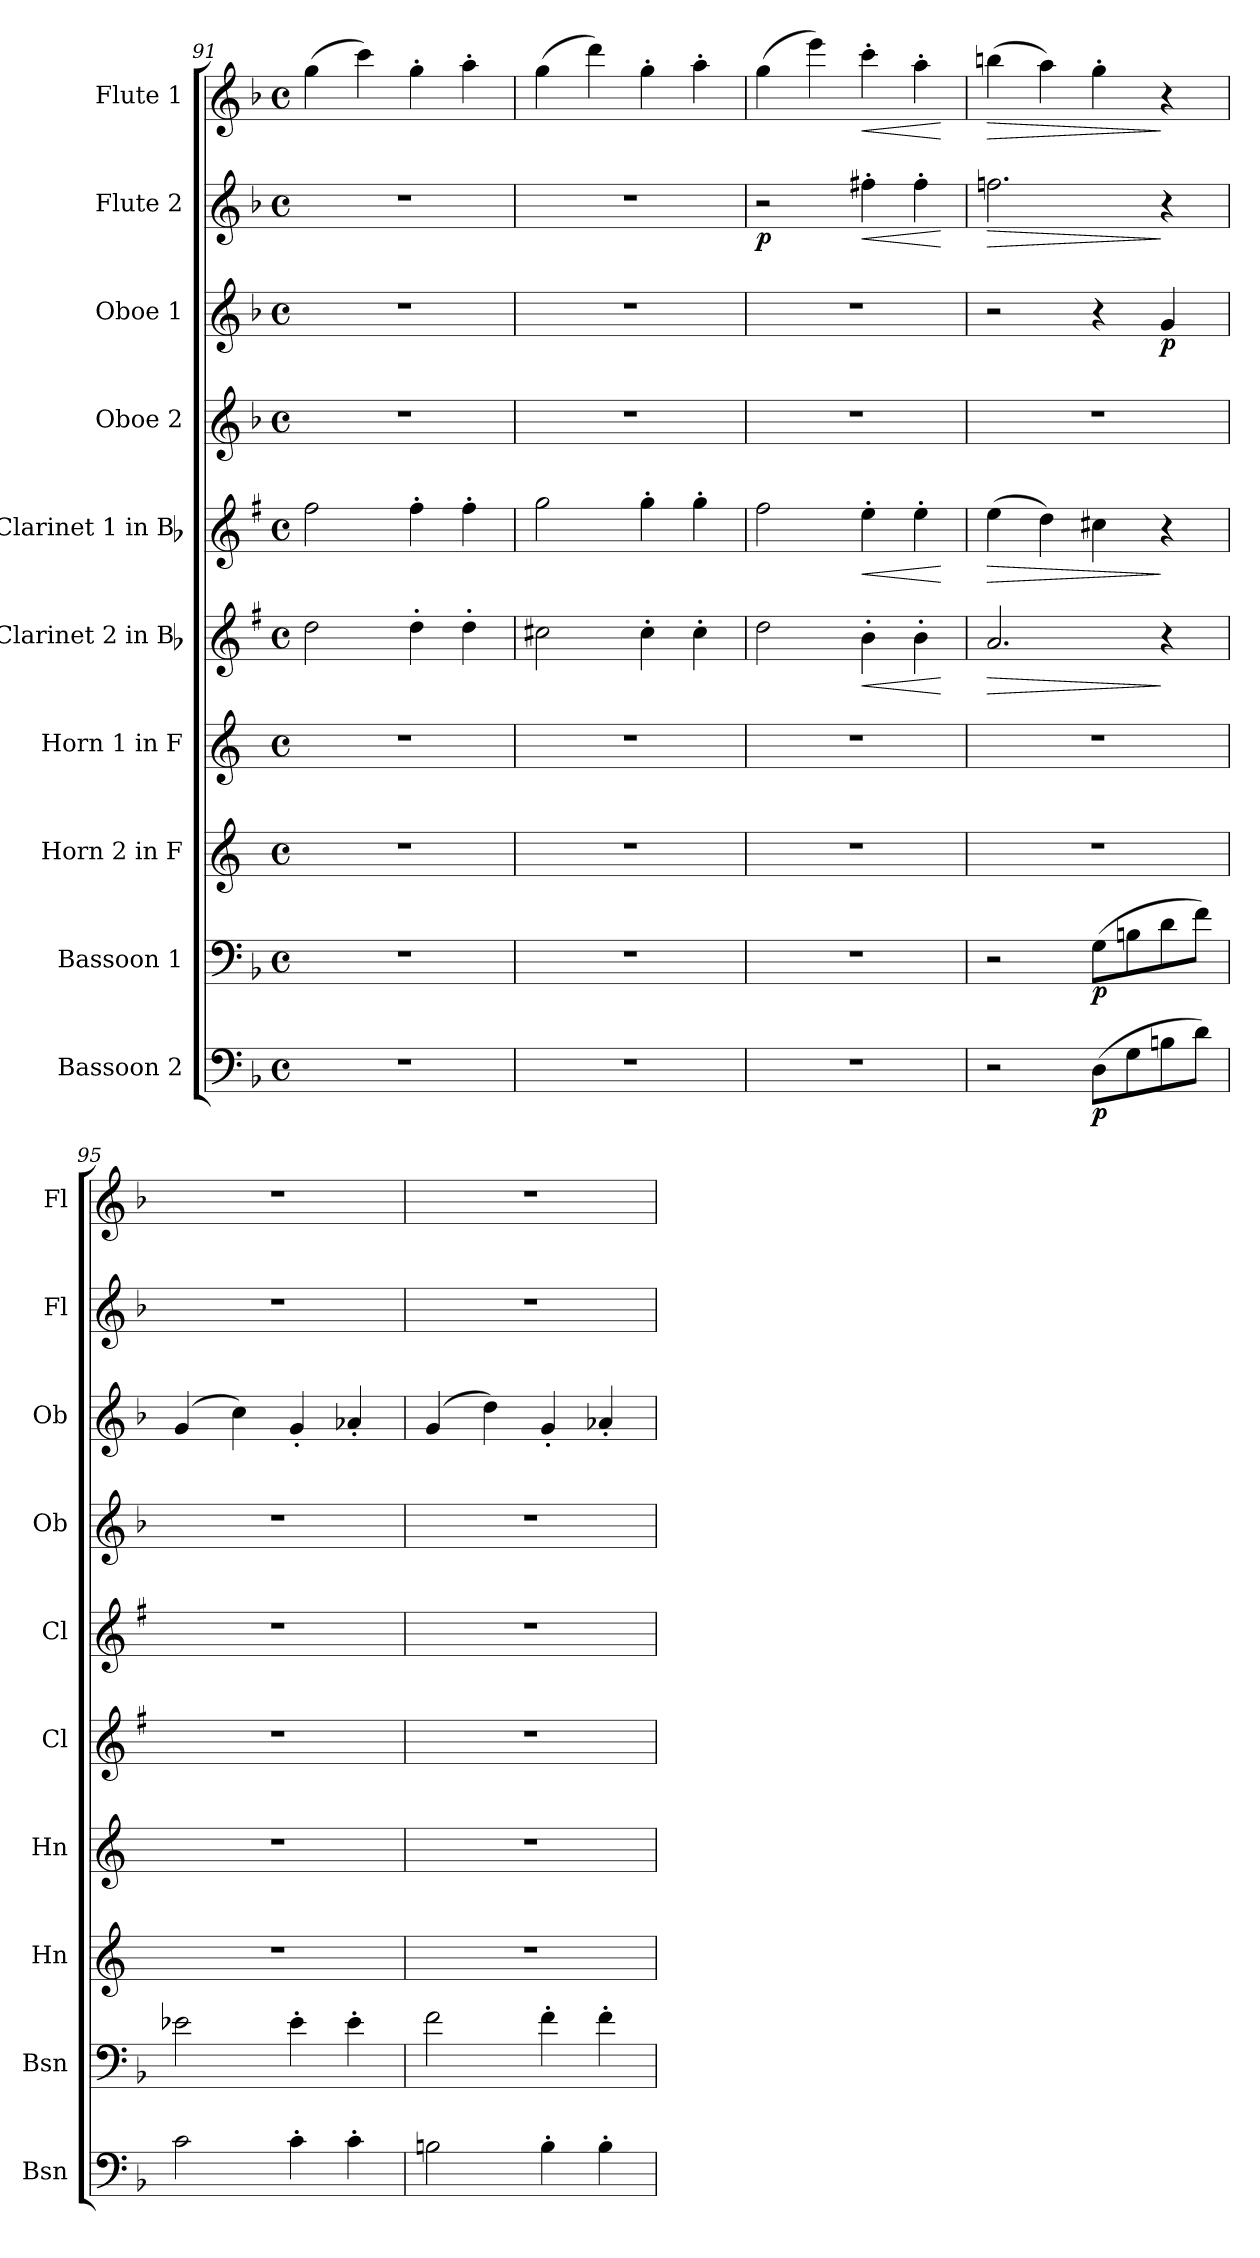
**kern	**dynam	**kern	**dynam	**kern	**kern	**kern	**dynam	**kern	**dynam	**kern	**kern	**dynam	**kern	**dynam	**kern	**dynam
*part10	*part10	*part9	*part9	*part8	*part7	*part6	*part6	*part5	*part5	*part4	*part3	*part3	*part2	*part2	*part1	*part1
*staff10	*staff10	*staff9	*staff9	*staff8	*staff7	*staff6	*staff6	*staff5	*staff5	*staff4	*staff3	*staff3	*staff2	*staff2	*staff1	*staff1
*I"Bassoon 2	*	*I"Bassoon 1	*	*I"Horn 2 in F	*I"Horn 1 in F	*I"Clarinet 2 in Bb	*	*I"Clarinet 1 in Bb	*	*I"Oboe 2	*I"Oboe 1	*	*I"Flute 2	*	*I"Flute 1	*
*I'Bsn	*	*I'Bsn	*	*I'Hn	*I'Hn	*I'Cl	*	*I'Cl	*	*I'Ob	*I'Ob	*	*I'Fl	*	*I'Fl	*
!!LO:LB:g=z
*clefF4	*	*clefF4	*	*clefG2	*clefG2	*clefG2	*	*clefG2	*	*clefG2	*clefG2	*	*clefG2	*	*clefG2	*
*	*	*	*	*ITrd4c7	*ITrd4c7	*ITrd1c2	*	*ITrd1c2	*	*	*	*	*	*	*	*
*k[b-]	*	*k[b-]	*	*k[b-]	*k[b-]	*k[b-]	*	*k[b-]	*	*k[b-]	*k[b-]	*	*k[b-]	*	*k[b-]	*
*M4/4	*	*M4/4	*	*M4/4	*M4/4	*M4/4	*	*M4/4	*	*M4/4	*M4/4	*	*M4/4	*	*M4/4	*
*met(c)	*	*met(c)	*	*met(c)	*met(c)	*met(c)	*	*met(c)	*	*met(c)	*met(c)	*	*met(c)	*	*met(c)	*
=91	=91	=91	=91	=91	=91	=91	=91	=91	=91	=91	=91	=91	=91	=91	=91	=91
1r	.	1r	.	1r	1r	2cc\	.	2ee\	.	1r	1r	.	1r	.	(4gg\	.
.	.	.	.	.	.	.	.	.	.	.	.	.	.	.	4ccc\)	.
.	.	.	.	.	.	4cc'\	.	4ee'\	.	.	.	.	.	.	4gg'\	.
.	.	.	.	.	.	4cc'\	.	4ee'\	.	.	.	.	.	.	4aa'\	.
=92	=92	=92	=92	=92	=92	=92	=92	=92	=92	=92	=92	=92	=92	=92	=92	=92
1r	.	1r	.	1r	1r	2bn\	.	2ff\	.	1r	1r	.	1r	.	(>4gg\	.
.	.	.	.	.	.	.	.	.	.	.	.	.	.	.	4ddd\)	.
.	.	.	.	.	.	4b'\	.	4ff'\	.	.	.	.	.	.	4gg'\	.
.	.	.	.	.	.	4b'\	.	4ff'\	.	.	.	.	.	.	4aa'\	.
=93	=93	=93	=93	=93	=93	=93	=93	=93	=93	=93	=93	=93	=93	=93	=93	=93
!	!	!	!	!	!	!	!	!	!	!	!	!	!	!LO:DY:b	!	!
1r	.	1r	.	1r	1r	2cc\	.	2ee\	.	1r	1r	.	2r	p	(>4gg\	.
.	.	.	.	.	.	.	.	.	.	.	.	.	.	.	4eee\)	.
!	!	!	!	!	!	!	!LO:HP:b	!	!LO:HP:b	!	!	!	!	!LO:HP:b	!	!LO:HP:b
.	.	.	.	.	.	4a'\	<	4dd'\	<	.	.	.	4ff#X'\	<	4ccc'\	<
.	.	.	.	.	.	4a'\	.	4dd'\	.	.	.	.	4ff#'\	.	4aa'\	.
.	.	.	.	.	.	.	[	.	[	.	.	.	.	[	.	[
=94	=94	=94	=94	=94	=94	=94	=94	=94	=94	=94	=94	=94	=94	=94	=94	=94
!	!	!	!	!	!	!	!LO:HP:b	!	!LO:HP:b	!	!	!	!	!LO:HP:b	!	!LO:HP:b
2r	.	2r	.	1r	1r	2.g/	>	(4dd\	>	1r	2r	.	2.ffn\	>	(>4bbn\	>
.	.	.	.	.	.	.	.	4cc\)	.	.	.	.	.	.	4aa\)	.
!	!LO:DY:b	!	!LO:DY:b	!	!	!	!	!	!	!	!	!	!	!	!	!
(8D\L	p	(8G\L	p	.	.	.	.	4bn\	.	.	4r	.	.	.	4gg'\	.
8G\	.	8Bn\	.	.	.	.	.	.	.	.	.	.	.	.	.	.
!	!	!	!	!	!	!	!	!	!	!	!	!LO:DY:b	!	!	!	!
8Bn\	.	8d\	.	.	.	4r	]	4r	]	.	4g/	p	4r	]	4r	]
8d\J)	.	8f\J)	.	.	.	.	.	.	.	.	.	.	.	.	.	.
=95	=95	=95	=95	=95	=95	=95	=95	=95	=95	=95	=95	=95	=95	=95	=95	=95
2c\	.	2e-X\	.	1r	1r	1r	.	1r	.	1r	(<4g/	.	1r	.	1r	.
.	.	.	.	.	.	.	.	.	.	.	4cc\)	.	.	.	.	.
4c'\	.	4e-'\	.	.	.	.	.	.	.	.	4g'/	.	.	.	.	.
4c'\	.	4e-'\	.	.	.	.	.	.	.	.	4a-X'/	.	.	.	.	.
=96	=96	=96	=96	=96	=96	=96	=96	=96	=96	=96	=96	=96	=96	=96	=96	=96
2Bn\	.	2f\	.	1r	1r	1r	.	1r	.	1r	(<4g/	.	1r	.	1r	.
.	.	.	.	.	.	.	.	.	.	.	4dd\)	.	.	.	.	.
4B'\	.	4f'\	.	.	.	.	.	.	.	.	4g'/	.	.	.	.	.
4B'\	.	4f'\	.	.	.	.	.	.	.	.	4a-X'/	.	.	.	.	.
=	=	=	=	=	=	=	=	=	=	=	=	=	=	=	=	=
*-	*-	*-	*-	*-	*-	*-	*-	*-	*-	*-	*-	*-	*-	*-	*-	*-
